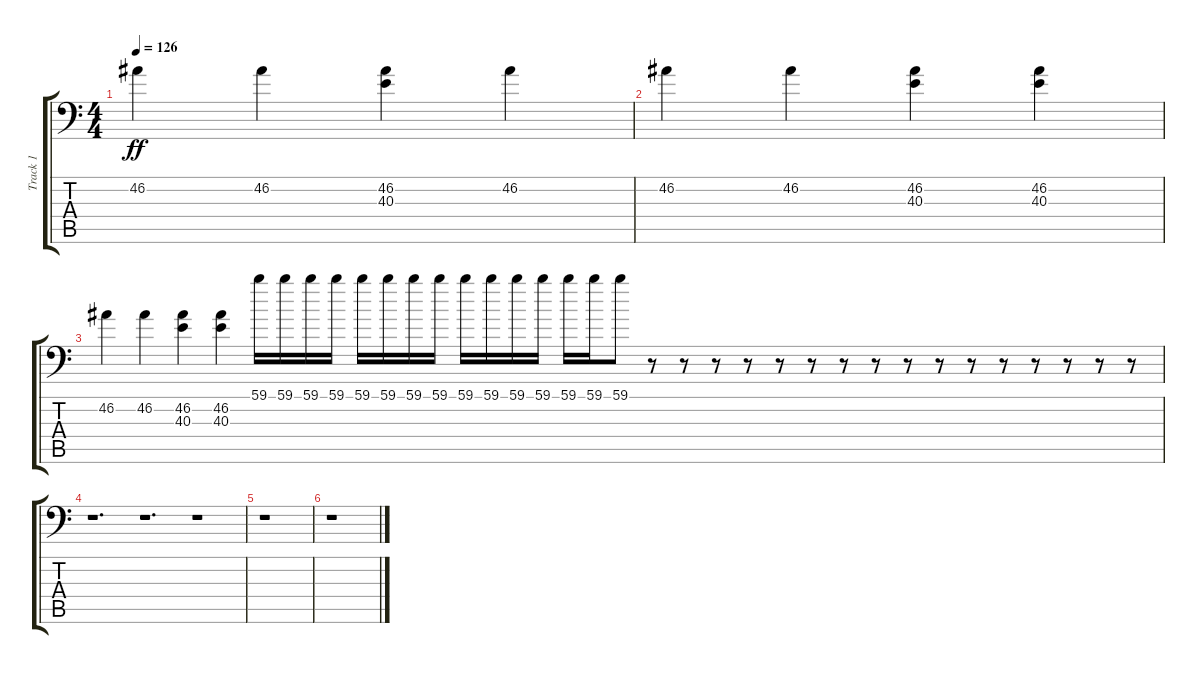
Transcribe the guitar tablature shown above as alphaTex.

\track ("Track 1" "Track 1") {instrument acousticgrandpiano}
\staff {score tabs}
\tuning (C-1 C-1 C-1 C-1 C-1 C-1) {hide}
\ts (4 4)
\tempo 126
\clef f4
\ks c
46.2.4{dy ff} 46.2.4 (46.2 40.3).4 46.2.4 |
46.2.4 46.2.4 (46.2 40.3).4 (46.2 40.3).4 |
46.2.4 46.2.4 (46.2 40.3).4 (46.2 40.3).4 59.1.16 59.1.16 59.1.16 59.1.16 59.1.16 59.1.16 59.1.16 59.1.16 59.1.16 59.1.16 59.1.16 59.1.16 59.1.16 59.1.16 59.1.8 r.8 r.8 r.8 r.8 r.8 r.8 r.8 r.8 r.8 r.8 r.8 r.8 r.8 r.8 r.8 r.8 |
r.1{d} r.1{d} r.1 |
r.1 |
r.1
